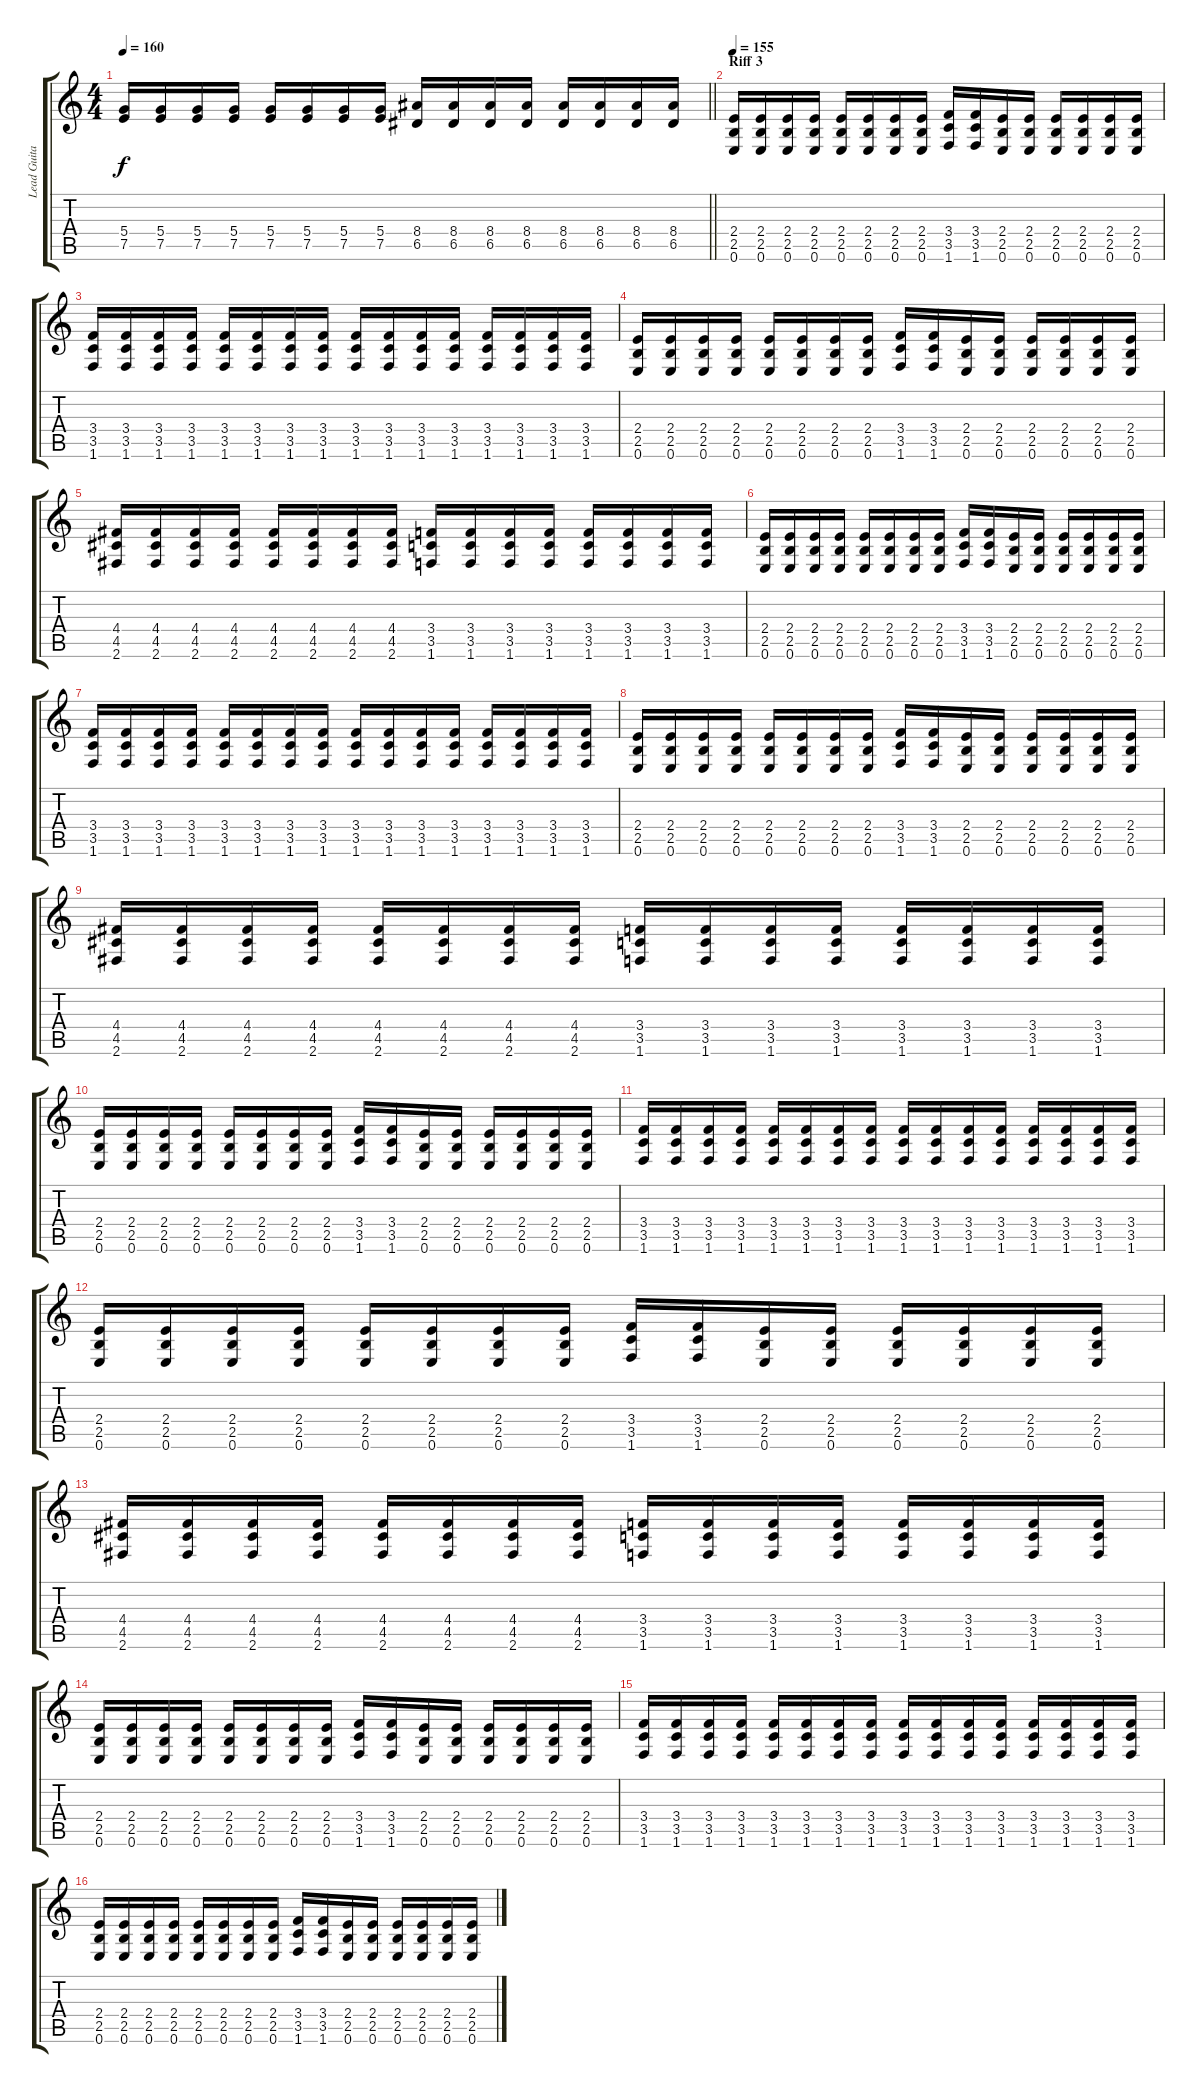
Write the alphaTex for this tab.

\track ("Lead Guitar" "Lead Guita") {instrument distortionguitar}
\staff {score tabs}
\tuning (E4 B3 G3 D3 A2 E2) {hide}
\ts (4 4)
\tempo 160
\clef g2
\barLineRight lightlight
\ks c
(5.4 7.5).16{dy f} (5.4 7.5).16 (5.4 7.5).16 (5.4 7.5).16 (5.4 7.5).16 (5.4 7.5).16 (5.4 7.5).16 (5.4 7.5).16 (8.4 6.5).16 (8.4 6.5).16 (8.4 6.5).16 (8.4 6.5).16 (8.4 6.5).16 (8.4 6.5).16 (8.4 6.5).16 (8.4 6.5).16 |
\section ("" "Riff 3")
\tempo 150
\tempo 155
(2.4 2.5 0.6).16 (2.4 2.5 0.6).16 (2.4 2.5 0.6).16 (2.4 2.5 0.6).16 (2.4 2.5 0.6).16 (2.4 2.5 0.6).16 (2.4 2.5 0.6).16 (2.4 2.5 0.6).16 (3.4 3.5 1.6).16 (3.4 3.5 1.6).16 (2.4 2.5 0.6).16 (2.4 2.5 0.6).16 (2.4 2.5 0.6).16 (2.4 2.5 0.6).16 (2.4 2.5 0.6).16 (2.4 2.5 0.6).16 |
(3.4 3.5 1.6).16 (3.4 3.5 1.6).16 (3.4 3.5 1.6).16 (3.4 3.5 1.6).16 (3.4 3.5 1.6).16 (3.4 3.5 1.6).16 (3.4 3.5 1.6).16 (3.4 3.5 1.6).16 (3.4 3.5 1.6).16 (3.4 3.5 1.6).16 (3.4 3.5 1.6).16 (3.4 3.5 1.6).16 (3.4 3.5 1.6).16 (3.4 3.5 1.6).16 (3.4 3.5 1.6).16 (3.4 3.5 1.6).16 |
(2.4 2.5 0.6).16 (2.4 2.5 0.6).16 (2.4 2.5 0.6).16 (2.4 2.5 0.6).16 (2.4 2.5 0.6).16 (2.4 2.5 0.6).16 (2.4 2.5 0.6).16 (2.4 2.5 0.6).16 (3.4 3.5 1.6).16 (3.4 3.5 1.6).16 (2.4 2.5 0.6).16 (2.4 2.5 0.6).16 (2.4 2.5 0.6).16 (2.4 2.5 0.6).16 (2.4 2.5 0.6).16 (2.4 2.5 0.6).16 |
(4.4 4.5 2.6).16 (4.4 4.5 2.6).16 (4.4 4.5 2.6).16 (4.4 4.5 2.6).16 (4.4 4.5 2.6).16 (4.4 4.5 2.6).16 (4.4 4.5 2.6).16 (4.4 4.5 2.6).16 (3.4 3.5 1.6).16 (3.4 3.5 1.6).16 (3.4 3.5 1.6).16 (3.4 3.5 1.6).16 (3.4 3.5 1.6).16 (3.4 3.5 1.6).16 (3.4 3.5 1.6).16 (3.4 3.5 1.6).16 |
(2.4 2.5 0.6).16 (2.4 2.5 0.6).16 (2.4 2.5 0.6).16 (2.4 2.5 0.6).16 (2.4 2.5 0.6).16 (2.4 2.5 0.6).16 (2.4 2.5 0.6).16 (2.4 2.5 0.6).16 (3.4 3.5 1.6).16 (3.4 3.5 1.6).16 (2.4 2.5 0.6).16 (2.4 2.5 0.6).16 (2.4 2.5 0.6).16 (2.4 2.5 0.6).16 (2.4 2.5 0.6).16 (2.4 2.5 0.6).16 |
(3.4 3.5 1.6).16 (3.4 3.5 1.6).16 (3.4 3.5 1.6).16 (3.4 3.5 1.6).16 (3.4 3.5 1.6).16 (3.4 3.5 1.6).16 (3.4 3.5 1.6).16 (3.4 3.5 1.6).16 (3.4 3.5 1.6).16 (3.4 3.5 1.6).16 (3.4 3.5 1.6).16 (3.4 3.5 1.6).16 (3.4 3.5 1.6).16 (3.4 3.5 1.6).16 (3.4 3.5 1.6).16 (3.4 3.5 1.6).16 |
(2.4 2.5 0.6).16 (2.4 2.5 0.6).16 (2.4 2.5 0.6).16 (2.4 2.5 0.6).16 (2.4 2.5 0.6).16 (2.4 2.5 0.6).16 (2.4 2.5 0.6).16 (2.4 2.5 0.6).16 (3.4 3.5 1.6).16 (3.4 3.5 1.6).16 (2.4 2.5 0.6).16 (2.4 2.5 0.6).16 (2.4 2.5 0.6).16 (2.4 2.5 0.6).16 (2.4 2.5 0.6).16 (2.4 2.5 0.6).16 |
(4.4 4.5 2.6).16 (4.4 4.5 2.6).16 (4.4 4.5 2.6).16 (4.4 4.5 2.6).16 (4.4 4.5 2.6).16 (4.4 4.5 2.6).16 (4.4 4.5 2.6).16 (4.4 4.5 2.6).16 (3.4 3.5 1.6).16 (3.4 3.5 1.6).16 (3.4 3.5 1.6).16 (3.4 3.5 1.6).16 (3.4 3.5 1.6).16 (3.4 3.5 1.6).16 (3.4 3.5 1.6).16 (3.4 3.5 1.6).16 |
(2.4 2.5 0.6).16 (2.4 2.5 0.6).16 (2.4 2.5 0.6).16 (2.4 2.5 0.6).16 (2.4 2.5 0.6).16 (2.4 2.5 0.6).16 (2.4 2.5 0.6).16 (2.4 2.5 0.6).16 (3.4 3.5 1.6).16 (3.4 3.5 1.6).16 (2.4 2.5 0.6).16 (2.4 2.5 0.6).16 (2.4 2.5 0.6).16 (2.4 2.5 0.6).16 (2.4 2.5 0.6).16 (2.4 2.5 0.6).16 |
(3.4 3.5 1.6).16 (3.4 3.5 1.6).16 (3.4 3.5 1.6).16 (3.4 3.5 1.6).16 (3.4 3.5 1.6).16 (3.4 3.5 1.6).16 (3.4 3.5 1.6).16 (3.4 3.5 1.6).16 (3.4 3.5 1.6).16 (3.4 3.5 1.6).16 (3.4 3.5 1.6).16 (3.4 3.5 1.6).16 (3.4 3.5 1.6).16 (3.4 3.5 1.6).16 (3.4 3.5 1.6).16 (3.4 3.5 1.6).16 |
(2.4 2.5 0.6).16 (2.4 2.5 0.6).16 (2.4 2.5 0.6).16 (2.4 2.5 0.6).16 (2.4 2.5 0.6).16 (2.4 2.5 0.6).16 (2.4 2.5 0.6).16 (2.4 2.5 0.6).16 (3.4 3.5 1.6).16 (3.4 3.5 1.6).16 (2.4 2.5 0.6).16 (2.4 2.5 0.6).16 (2.4 2.5 0.6).16 (2.4 2.5 0.6).16 (2.4 2.5 0.6).16 (2.4 2.5 0.6).16 |
(4.4 4.5 2.6).16 (4.4 4.5 2.6).16 (4.4 4.5 2.6).16 (4.4 4.5 2.6).16 (4.4 4.5 2.6).16 (4.4 4.5 2.6).16 (4.4 4.5 2.6).16 (4.4 4.5 2.6).16 (3.4 3.5 1.6).16 (3.4 3.5 1.6).16 (3.4 3.5 1.6).16 (3.4 3.5 1.6).16 (3.4 3.5 1.6).16 (3.4 3.5 1.6).16 (3.4 3.5 1.6).16 (3.4 3.5 1.6).16 |
(2.4 2.5 0.6).16 (2.4 2.5 0.6).16 (2.4 2.5 0.6).16 (2.4 2.5 0.6).16 (2.4 2.5 0.6).16 (2.4 2.5 0.6).16 (2.4 2.5 0.6).16 (2.4 2.5 0.6).16 (3.4 3.5 1.6).16 (3.4 3.5 1.6).16 (2.4 2.5 0.6).16 (2.4 2.5 0.6).16 (2.4 2.5 0.6).16 (2.4 2.5 0.6).16 (2.4 2.5 0.6).16 (2.4 2.5 0.6).16 |
(3.4 3.5 1.6).16 (3.4 3.5 1.6).16 (3.4 3.5 1.6).16 (3.4 3.5 1.6).16 (3.4 3.5 1.6).16 (3.4 3.5 1.6).16 (3.4 3.5 1.6).16 (3.4 3.5 1.6).16 (3.4 3.5 1.6).16 (3.4 3.5 1.6).16 (3.4 3.5 1.6).16 (3.4 3.5 1.6).16 (3.4 3.5 1.6).16 (3.4 3.5 1.6).16 (3.4 3.5 1.6).16 (3.4 3.5 1.6).16 |
(2.4 2.5 0.6).16 (2.4 2.5 0.6).16 (2.4 2.5 0.6).16 (2.4 2.5 0.6).16 (2.4 2.5 0.6).16 (2.4 2.5 0.6).16 (2.4 2.5 0.6).16 (2.4 2.5 0.6).16 (3.4 3.5 1.6).16 (3.4 3.5 1.6).16 (2.4 2.5 0.6).16 (2.4 2.5 0.6).16 (2.4 2.5 0.6).16 (2.4 2.5 0.6).16 (2.4 2.5 0.6).16 (2.4 2.5 0.6).16
